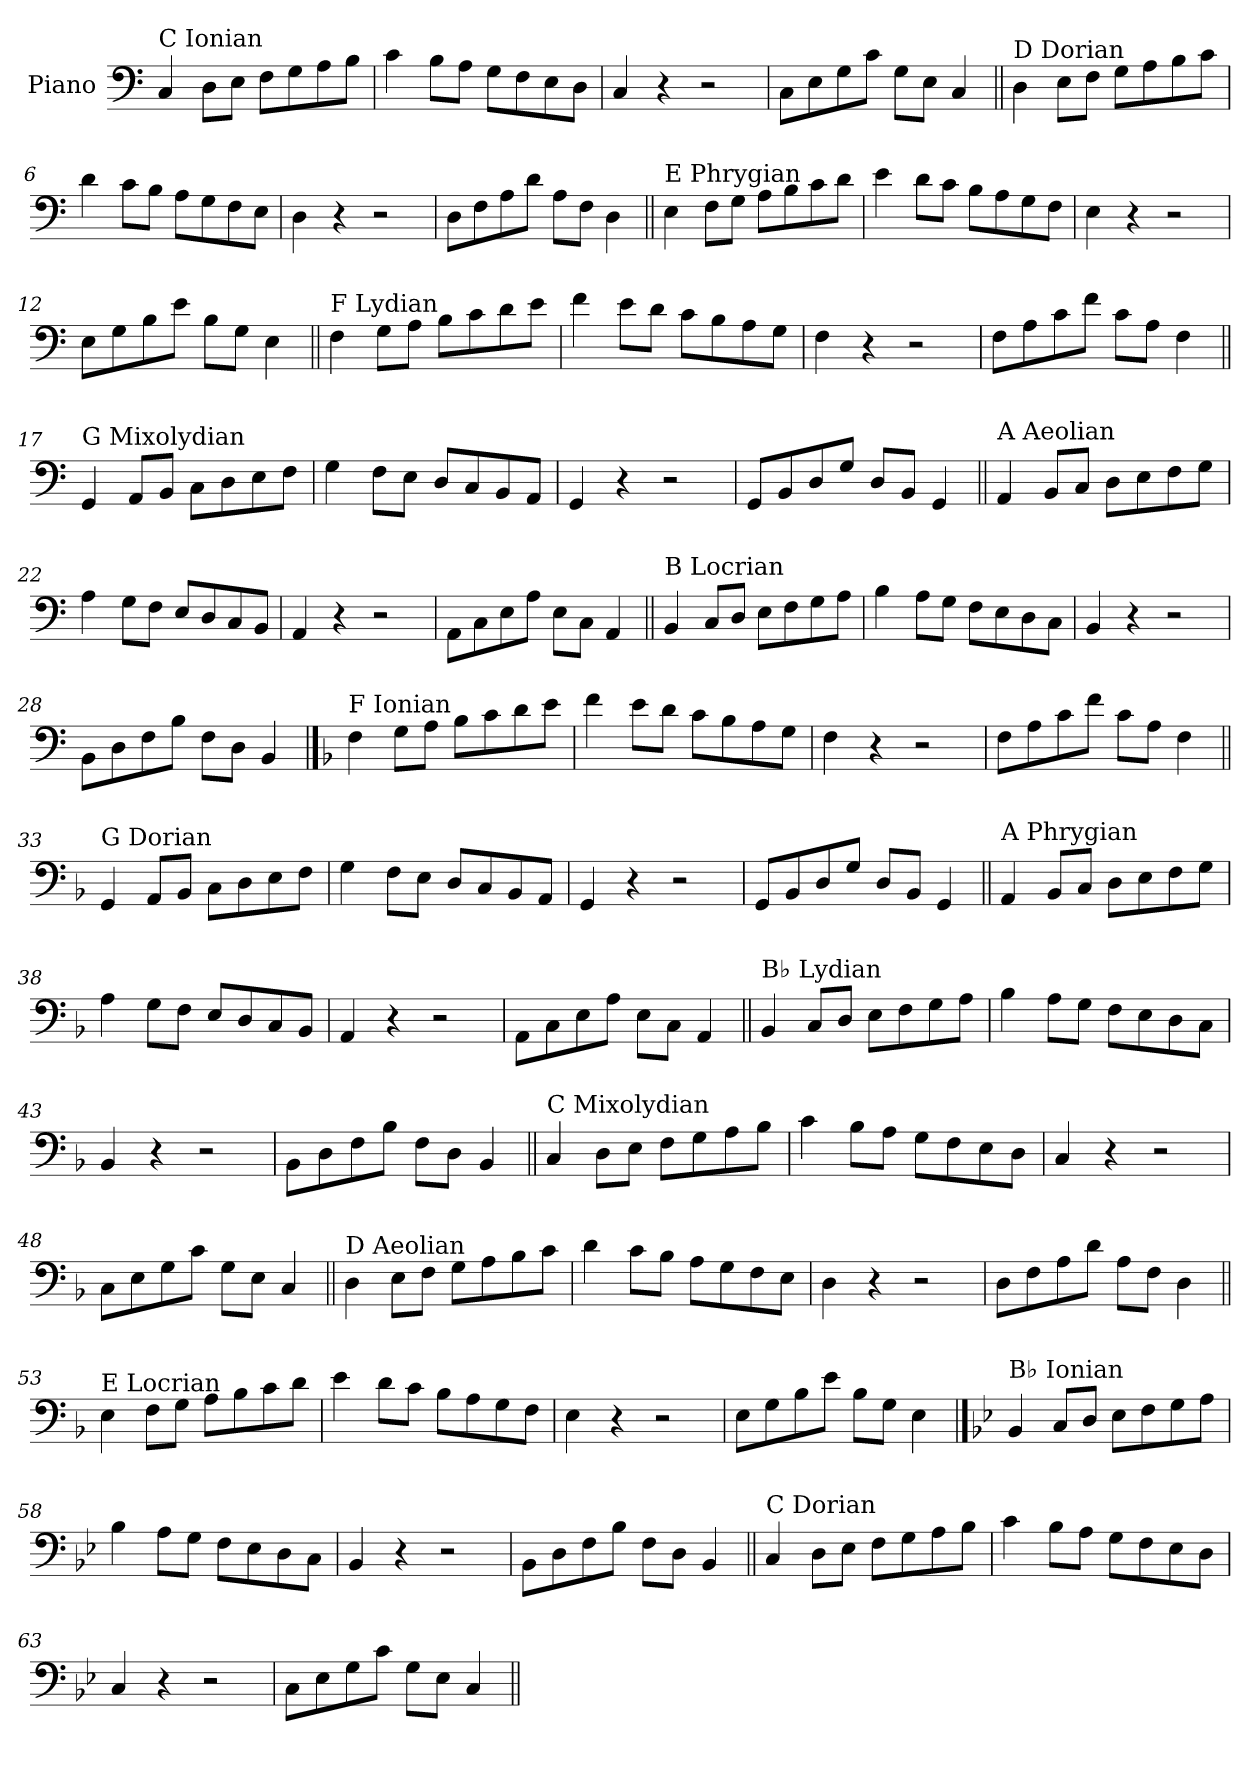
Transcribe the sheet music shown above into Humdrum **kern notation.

**kern
*part1
*staff1
*I"Piano
*I'Pno.
*clefF4
*k[]
=1
!LO:TX:a:t=C Ionian
4C/
8D\L
8E\J
8F\L
8G\
8A\
8B\J
=2
4c\
8B\L
8A\J
8G\L
8F\
8E\
8D\J
=3
4C/
4r
2r
=4
8C\L
8E\
8G\
8c\J
8G\L
8E\J
4C/
!!LO:LB:g=z
=5||
!LO:TX:a:t=D Dorian
4D\
8E\L
8F\J
8G\L
8A\
8B\
8c\J
=6
4d\
8c\L
8B\J
8A\L
8G\
8F\
8E\J
=7
4D\
4r
2r
=8
8D\L
8F\
8A\
8d\J
8A\L
8F\J
4D\
!!LO:LB:g=z
=9||
!LO:TX:a:t=E Phrygian
4E\
8F\L
8G\J
8A\L
8B\
8c\
8d\J
=10
4e\
8d\L
8c\J
8B\L
8A\
8G\
8F\J
=11
4E\
4r
2r
=12
8E\L
8G\
8B\
8e\J
8B\L
8G\J
4E\
!!LO:LB:g=z
=13||
!LO:TX:a:t=F Lydian
4F\
8G\L
8A\J
8B\L
8c\
8d\
8e\J
=14
4f\
8e\L
8d\J
8c\L
8B\
8A\
8G\J
=15
4F\
4r
2r
=16
8F\L
8A\
8c\
8f\J
8c\L
8A\J
4F\
!!LO:LB:g=z
=17||
!LO:TX:a:t=G Mixolydian
4GG/
8AA/L
8BB/J
8C\L
8D\
8E\
8F\J
=18
4G\
8F\L
8E\J
8D/L
8C/
8BB/
8AA/J
=19
4GG/
4r
2r
=20
8GG/L
8BB/
8D/
8G/J
8D/L
8BB/J
4GG/
!!LO:LB:g=z
=21||
!LO:TX:a:t=A Aeolian
4AA/
8BB/L
8C/J
8D\L
8E\
8F\
8G\J
=22
4A\
8G\L
8F\J
8E/L
8D/
8C/
8BB/J
=23
4AA/
4r
2r
=24
8AA\L
8C\
8E\
8A\J
8E\L
8C\J
4AA/
!!LO:LB:g=z
=25||
!LO:TX:a:t=B Locrian
4BB/
8C/L
8D/J
8E\L
8F\
8G\
8A\J
=26
4B\
8A\L
8G\J
8F\L
8E\
8D\
8C\J
=27
4BB/
4r
2r
=28
8BB\L
8D\
8F\
8B\J
8F\L
8D\J
4BB/
!!LO:PB:g=z
==29
*k[b-]
!LO:TX:a:t=F Ionian
4F\
8G\L
8A\J
8B-\L
8c\
8d\
8e\J
=30
4f\
8e\L
8d\J
8c\L
8B-\
8A\
8G\J
=31
4F\
4r
2r
=32
8F\L
8A\
8c\
8f\J
8c\L
8A\J
4F\
!!LO:LB:g=z
=33||
!LO:TX:a:t=G Dorian
4GG/
8AA/L
8BB-/J
8C\L
8D\
8E\
8F\J
=34
4G\
8F\L
8E\J
8D/L
8C/
8BB-/
8AA/J
=35
4GG/
4r
2r
=36
8GG/L
8BB-/
8D/
8G/J
8D/L
8BB-/J
4GG/
!!LO:LB:g=z
=37||
!LO:TX:a:t=A Phrygian
4AA/
8BB-/L
8C/J
8D\L
8E\
8F\
8G\J
=38
4A\
8G\L
8F\J
8E/L
8D/
8C/
8BB-/J
=39
4AA/
4r
2r
=40
8AA\L
8C\
8E\
8A\J
8E\L
8C\J
4AA/
!!LO:LB:g=z
=41||
!LO:TX:a:t=B♭ Lydian
4BB-/
8C/L
8D/J
8E\L
8F\
8G\
8A\J
=42
4B-\
8A\L
8G\J
8F\L
8E\
8D\
8C\J
=43
4BB-/
4r
2r
=44
8BB-\L
8D\
8F\
8B-\J
8F\L
8D\J
4BB-/
!!LO:LB:g=z
=45||
!LO:TX:a:t=C Mixolydian
4C/
8D\L
8E\J
8F\L
8G\
8A\
8B-\J
=46
4c\
8B-\L
8A\J
8G\L
8F\
8E\
8D\J
=47
4C/
4r
2r
=48
8C\L
8E\
8G\
8c\J
8G\L
8E\J
4C/
!!LO:LB:g=z
=49||
!LO:TX:a:t=D Aeolian
4D\
8E\L
8F\J
8G\L
8A\
8B-\
8c\J
=50
4d\
8c\L
8B-\J
8A\L
8G\
8F\
8E\J
=51
4D\
4r
2r
=52
8D\L
8F\
8A\
8d\J
8A\L
8F\J
4D\
!!LO:LB:g=z
=53||
!LO:TX:a:t=E Locrian
4E\
8F\L
8G\J
8A\L
8B-\
8c\
8d\J
=54
4e\
8d\L
8c\J
8B-\L
8A\
8G\
8F\J
=55
4E\
4r
2r
=56
8E\L
8G\
8B-\
8e\J
8B-\L
8G\J
4E\
!!LO:PB:g=z
==57
*k[b-e-]
!LO:TX:a:t=B♭ Ionian
4BB-/
8C/L
8D/J
8E-\L
8F\
8G\
8A\J
=58
4B-\
8A\L
8G\J
8F\L
8E-\
8D\
8C\J
=59
4BB-/
4r
2r
=60
8BB-\L
8D\
8F\
8B-\J
8F\L
8D\J
4BB-/
!!LO:LB:g=z
=61||
!LO:TX:a:t=C Dorian
4C/
8D\L
8E-\J
8F\L
8G\
8A\
8B-\J
=62
4c\
8B-\L
8A\J
8G\L
8F\
8E-\
8D\J
=63
4C/
4r
2r
=64
8C\L
8E-\
8G\
8c\J
8G\L
8E-\J
4C/
=||
*-
